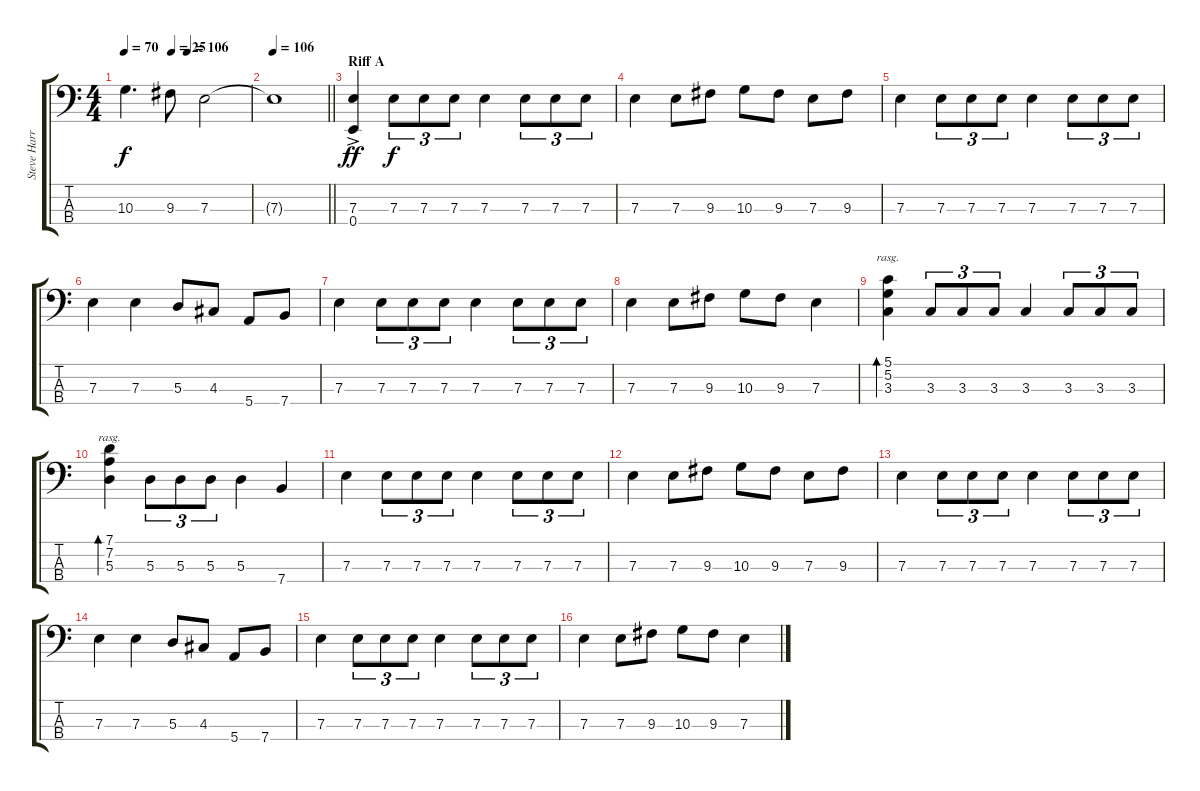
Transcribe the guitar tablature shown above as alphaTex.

\track ("Steve Harris" "Steve Harr") {instrument electricbassfinger}
\staff {score tabs}
\tuning (G2 D2 A1 E1) {hide}
\ts (4 4)
\tempo 70
\tempo (25 0.375)
\tempo (106 0.5)
\clef f4
\ks c
10.3.4{d dy f} 9.3.8 7.3.2 |
\tempo 106
\barLineRight lightlight
7.3{t}.1 |
\section ("" "Riff A")
(7.3 0.4{ac}).4{dy ff} 7.3.8{tu (3 2) dy f} 7.3.8{tu (3 2)} 7.3.8{tu (3 2)} 7.3.4 7.3.8{tu (3 2)} 7.3.8{tu (3 2)} 7.3.8{tu (3 2)} |
7.3.4 7.3.8 9.3.8 10.3.8 9.3.8 7.3.8 9.3.8 |
7.3.4 7.3.8{tu (3 2)} 7.3.8{tu (3 2)} 7.3.8{tu (3 2)} 7.3.4 7.3.8{tu (3 2)} 7.3.8{tu (3 2)} 7.3.8{tu (3 2)} |
7.3.4 7.3.4 5.3.8 4.3.8 5.4.8 7.4.8 |
7.3.4 7.3.8{tu (3 2)} 7.3.8{tu (3 2)} 7.3.8{tu (3 2)} 7.3.4 7.3.8{tu (3 2)} 7.3.8{tu (3 2)} 7.3.8{tu (3 2)} |
7.3.4 7.3.8 9.3.8 10.3.8 9.3.8 7.3.4 |
(5.1 5.2 3.3).4{bd 120 rasg ii} 3.3.8{tu (3 2)} 3.3.8{tu (3 2)} 3.3.8{tu (3 2)} 3.3.4 3.3.8{tu (3 2)} 3.3.8{tu (3 2)} 3.3.8{tu (3 2)} |
(7.1 7.2 5.3).4{bd 120 rasg ii} 5.3.8{tu (3 2)} 5.3.8{tu (3 2)} 5.3.8{tu (3 2)} 5.3.4 7.4.4 |
7.3.4 7.3.8{tu (3 2)} 7.3.8{tu (3 2)} 7.3.8{tu (3 2)} 7.3.4 7.3.8{tu (3 2)} 7.3.8{tu (3 2)} 7.3.8{tu (3 2)} |
7.3.4 7.3.8 9.3.8 10.3.8 9.3.8 7.3.8 9.3.8 |
7.3.4 7.3.8{tu (3 2)} 7.3.8{tu (3 2)} 7.3.8{tu (3 2)} 7.3.4 7.3.8{tu (3 2)} 7.3.8{tu (3 2)} 7.3.8{tu (3 2)} |
7.3.4 7.3.4 5.3.8 4.3.8 5.4.8 7.4.8 |
7.3.4 7.3.8{tu (3 2)} 7.3.8{tu (3 2)} 7.3.8{tu (3 2)} 7.3.4 7.3.8{tu (3 2)} 7.3.8{tu (3 2)} 7.3.8{tu (3 2)} |
7.3.4 7.3.8 9.3.8 10.3.8 9.3.8 7.3.4
